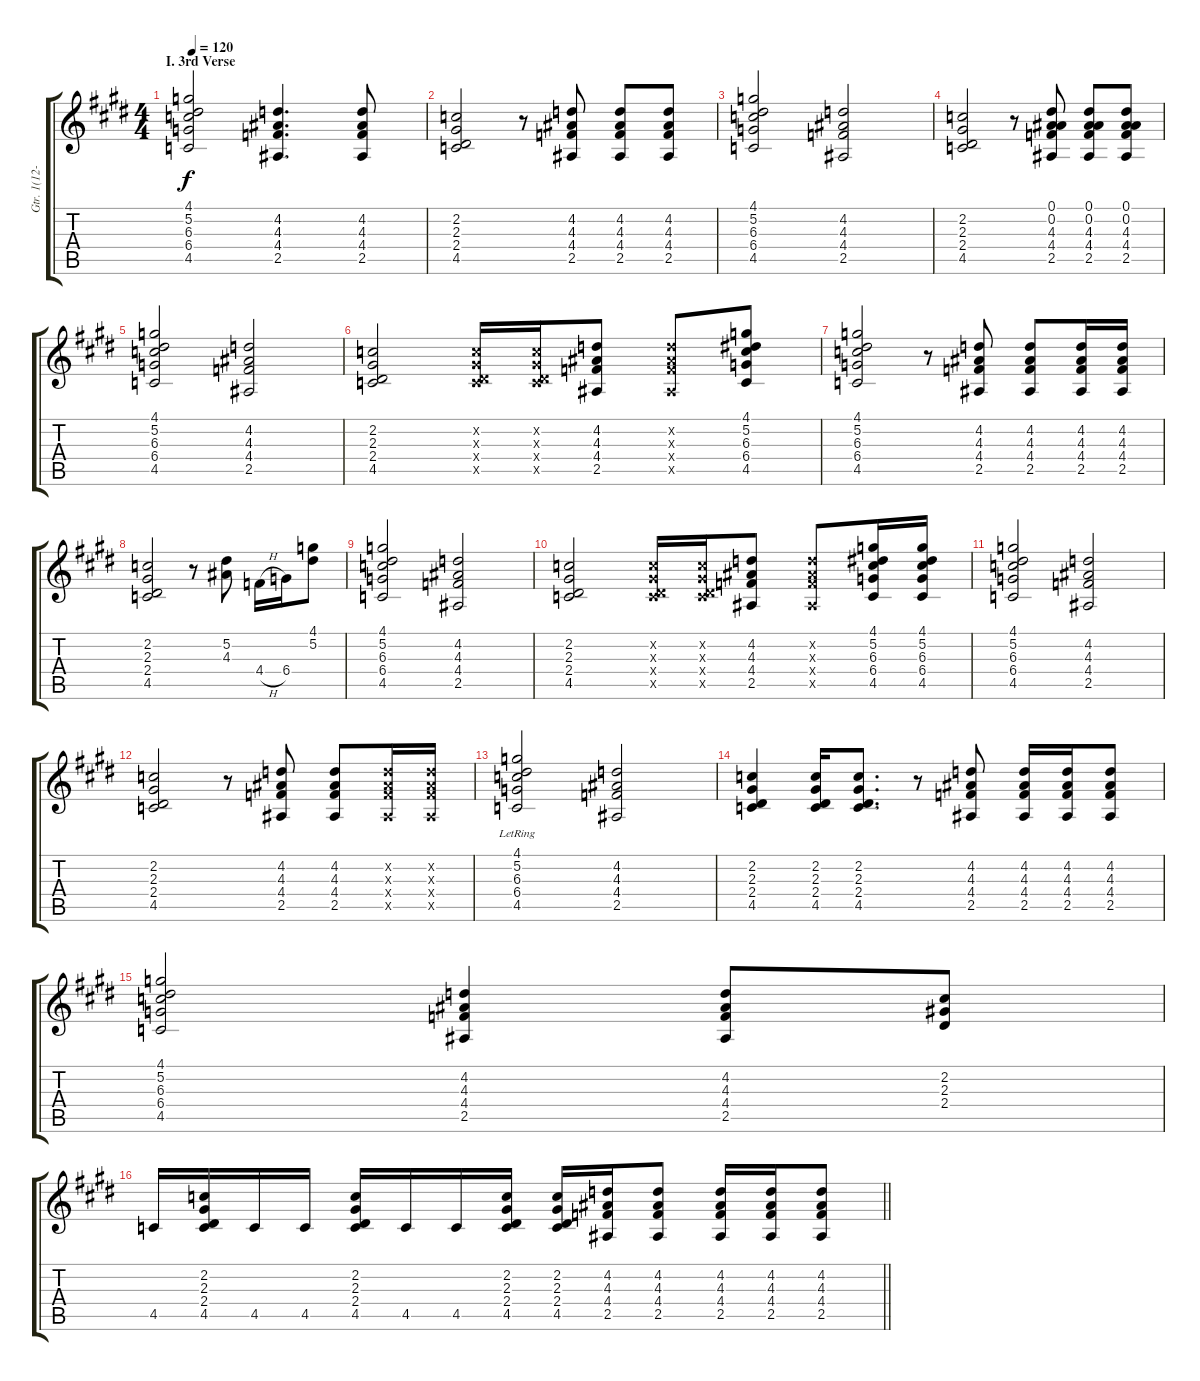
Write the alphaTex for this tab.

\track ("Gtr. 1(12-string acous.)" "Gtr. 1(12-") {instrument acousticguitarsteel}
\staff {score tabs}
\tuning (Eb4 Bb3 Gb3 Db3 Ab2 Eb2) {hide}
\ts (4 4)
\section ("" "I. 3rd Verse")
\tempo 120
\clef g2
\ks e
(4.1 5.2 6.3 6.4 4.5).2{dy f} (4.2 4.3 4.4 2.5).4{d} (4.2 4.3 4.4 2.5).8 |
(2.2 2.3 2.4 4.5).2 r.8 (4.2 4.3 4.4 2.5).8 (4.2 4.3 4.4 2.5).8 (4.2 4.3 4.4 2.5).8 |
(4.1 5.2 6.3 6.4 4.5).2 (4.2 4.3 4.4 2.5).2 |
(2.2 2.3 2.4 4.5).2 r.8 (0.1 0.2 4.3 4.4 2.5).8 (0.1 0.2 4.3 4.4 2.5).8 (0.1 0.2 4.3 4.4 2.5).8 |
(4.1 5.2 6.3 6.4 4.5).2 (4.2 4.3 4.4 2.5).2 |
(2.2 2.3 2.4 4.5).2 (2.2{x} 2.3{x} 2.4{x} 4.5{x}).16 (2.2{x} 2.3{x} 2.4{x} 4.5{x}).16 (4.2 4.3 4.4 2.5).8 (4.2{x} 4.3{x} 4.4{x} 2.5{x}).8 (4.1 5.2 6.3 6.4 4.5).8 |
(4.1 5.2 6.3 6.4 4.5).2 r.8 (4.2 4.3 4.4 2.5).8 (4.2 4.3 4.4 2.5).8 (4.2 4.3 4.4 2.5).16 (4.2 4.3 4.4 2.5).16 |
(2.2 2.3 2.4 4.5).2 r.8 (5.2 4.3).8 4.4{h}.16 6.4.16 (4.1 5.2).8 |
(4.1 5.2 6.3 6.4 4.5).2 (4.2 4.3 4.4 2.5).2 |
(2.2 2.3 2.4 4.5).2 (2.2{x} 2.3{x} 2.4{x} 4.5{x}).16 (2.2{x} 2.3{x} 2.4{x} 4.5{x}).16 (4.2 4.3 4.4 2.5).8 (4.2{x} 4.3{x} 4.4{x} 2.5{x}).8 (4.1 5.2 6.3 6.4 4.5).16 (4.1 5.2 6.3 6.4 4.5).16 |
(4.1 5.2 6.3 6.4 4.5).2 (4.2 4.3 4.4 2.5).2 |
(2.2 2.3 2.4 4.5).2 r.8 (4.2 4.3 4.4 2.5).8 (4.2 4.3 4.4 2.5).8 (4.2{x} 4.3{x} 4.4{x} 2.5{x}).16 (4.2{x} 4.3{x} 4.4{x} 2.5{x}).16 |
(4.1{lr} 5.2{lr} 6.3{lr} 6.4{lr} 4.5{lr}).2 (4.2 4.3 4.4 2.5).2 |
(2.2 2.3 2.4 4.5).4 (2.2 2.3 2.4 4.5).16 (2.2 2.3 2.4 4.5).8{d} r.8 (4.2 4.3 4.4 2.5).8 (4.2 4.3 4.4 2.5).16 (4.2 4.3 4.4 2.5).16 (4.2 4.3 4.4 2.5).8 |
(4.1 5.2 6.3 6.4 4.5).2 (4.2 4.3 4.4 2.5).4 (4.2 4.3 4.4 2.5).8 (2.2 2.3 2.4).8 |
\barLineRight lightlight
4.5.16 (2.2 2.3 2.4 4.5).16 4.5.16 4.5.16 (2.2 2.3 2.4 4.5).16 4.5.16 4.5.16 (2.2 2.3 2.4 4.5).16 (2.2 2.3 2.4 4.5).16 (4.2 4.3 4.4 2.5).16 (4.2 4.3 4.4 2.5).8 (4.2 4.3 4.4 2.5).16 (4.2 4.3 4.4 2.5).16 (4.2 4.3 4.4 2.5).8
